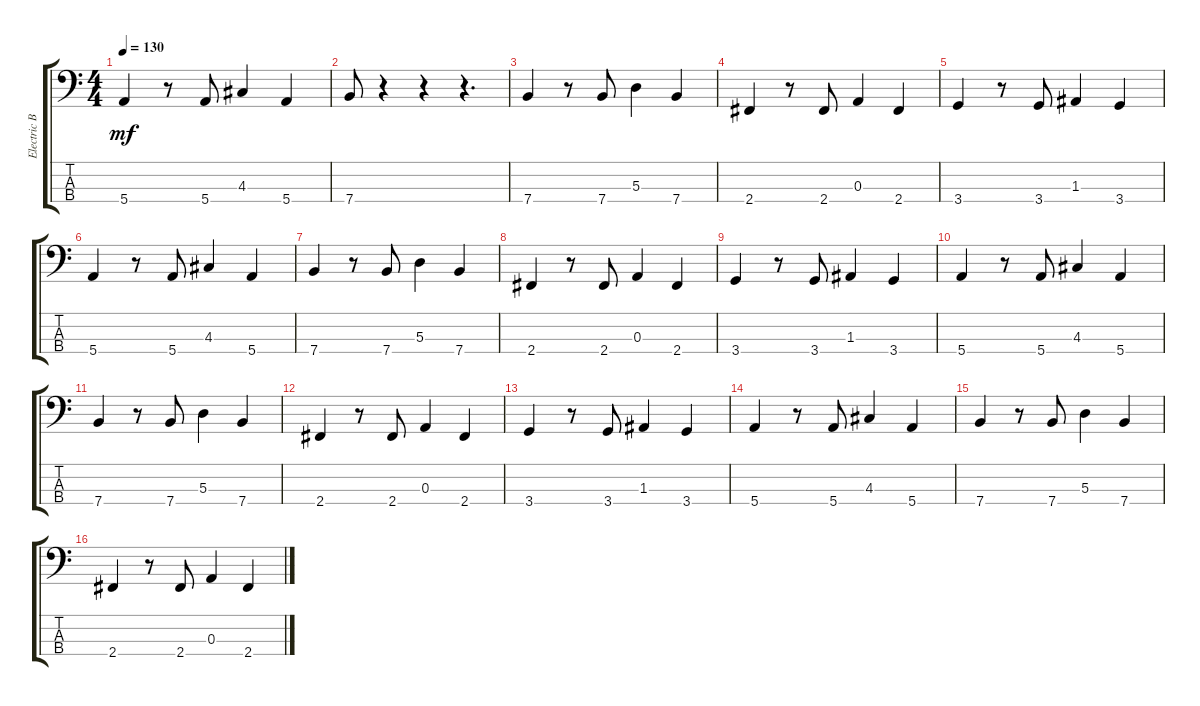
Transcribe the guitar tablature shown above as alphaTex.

\track ("Electric Bass" "Electric B") {instrument electricbassfinger}
\staff {score tabs}
\tuning (G2 D2 A1 E1) {hide}
\ts (4 4)
\tempo 130
\clef f4
\ks c
5.4.4{dy mf} r.8 5.4.8 4.3.4 5.4.4 |
7.4.8 r.4 r.4 r.4{d} |
7.4.4 r.8 7.4.8 5.3.4 7.4.4 |
2.4.4 r.8 2.4.8 0.3.4 2.4.4 |
3.4.4 r.8 3.4.8 1.3.4 3.4.4 |
5.4.4 r.8 5.4.8 4.3.4 5.4.4 |
7.4.4 r.8 7.4.8 5.3.4 7.4.4 |
2.4.4 r.8 2.4.8 0.3.4 2.4.4 |
3.4.4 r.8 3.4.8 1.3.4 3.4.4 |
5.4.4 r.8 5.4.8 4.3.4 5.4.4 |
7.4.4 r.8 7.4.8 5.3.4 7.4.4 |
2.4.4 r.8 2.4.8 0.3.4 2.4.4 |
3.4.4 r.8 3.4.8 1.3.4 3.4.4 |
5.4.4 r.8 5.4.8 4.3.4 5.4.4 |
7.4.4 r.8 7.4.8 5.3.4 7.4.4 |
2.4.4 r.8 2.4.8 0.3.4 2.4.4
